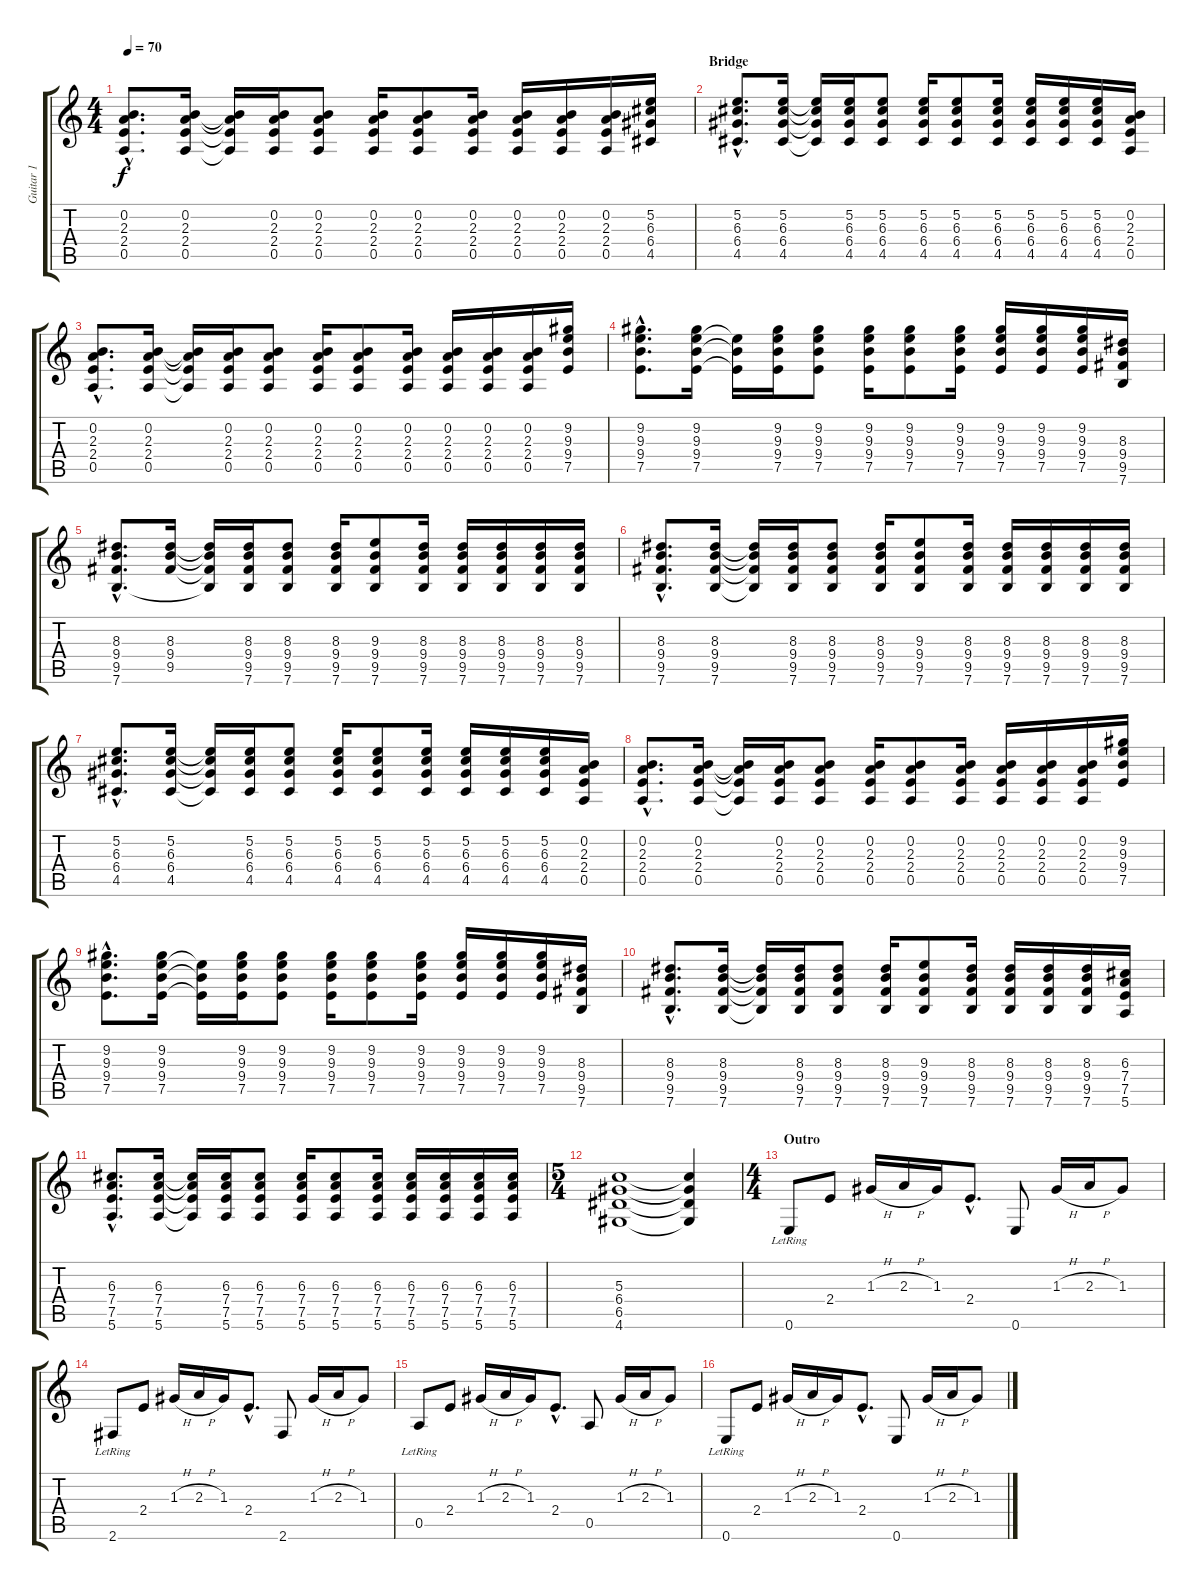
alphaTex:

\track ("Guitar 1" "Guitar 1") {instrument electricguitarjazz}
\staff {score tabs}
\tuning (E4 B3 G3 D3 A2 E2) {hide}
\ts (4 4)
\tempo 70
\clef g2
\ks c
(0.2{hac} 2.3{hac} 2.4{hac} 0.5{hac}).8{d dy f} (0.2 2.3 2.4 0.5).16 (0.2{t} 2.3{t} 2.4{t} 0.5{t}).16 (0.2 2.3 2.4 0.5).16 (0.2 2.3 2.4 0.5).8 (0.2 2.3 2.4 0.5).16 (0.2 2.3 2.4 0.5).8 (0.2 2.3 2.4 0.5).16 (0.2 2.3 2.4 0.5).16 (0.2 2.3 2.4 0.5).16 (0.2 2.3 2.4 0.5).16 (5.2 6.3 6.4 4.5).16 |
\section ("" "Bridge")
(5.2{hac} 6.3{hac} 6.4{hac} 4.5{hac}).8{d} (5.2 6.3 6.4 4.5).16 (5.2{t} 6.3{t} 6.4{t} 4.5{t}).16 (5.2 6.3 6.4 4.5).16 (5.2 6.3 6.4 4.5).8 (5.2 6.3 6.4 4.5).16 (5.2 6.3 6.4 4.5).8 (5.2 6.3 6.4 4.5).16 (5.2 6.3 6.4 4.5).16 (5.2 6.3 6.4 4.5).16 (5.2 6.3 6.4 4.5).16 (0.2 2.3 2.4 0.5).16 |
(0.2{hac} 2.3{hac} 2.4{hac} 0.5{hac}).8{d} (0.2 2.3 2.4 0.5).16 (0.2{t} 2.3{t} 2.4{t} 0.5{t}).16 (0.2 2.3 2.4 0.5).16 (0.2 2.3 2.4 0.5).8 (0.2 2.3 2.4 0.5).16 (0.2 2.3 2.4 0.5).8 (0.2 2.3 2.4 0.5).16 (0.2 2.3 2.4 0.5).16 (0.2 2.3 2.4 0.5).16 (0.2 2.3 2.4 0.5).16 (9.2 9.3 9.4 7.5).16 |
(9.2{hac} 9.3{hac} 9.4{hac} 7.5{hac}).8{d} (9.2 9.3 9.4 7.5).16 (9.3{t} 9.4{t} 7.5{t}).16 (9.2 9.3 9.4 7.5).16 (9.2 9.3 9.4 7.5).8 (9.2 9.3 9.4 7.5).16 (9.2 9.3 9.4 7.5).8 (9.2 9.3 9.4 7.5).16 (9.2 9.3 9.4 7.5).16 (9.2 9.3 9.4 7.5).16 (9.2 9.3 9.4 7.5).16 (8.3 9.4 9.5 7.6).16 |
(8.3{hac} 9.4{hac} 9.5{hac} 7.6{hac}).8{d} (8.3 9.4 9.5).16 (8.3{t} 9.4{t} 9.5{t} 7.6{t}).16 (8.3 9.4 9.5 7.6).16 (8.3 9.4 9.5 7.6).8 (8.3 9.4 9.5 7.6).16 (9.3 9.4 9.5 7.6).8 (8.3 9.4 9.5 7.6).16 (8.3 9.4 9.5 7.6).16 (8.3 9.4 9.5 7.6).16 (8.3 9.4 9.5 7.6).16 (8.3 9.4 9.5 7.6).16 |
(8.3{hac} 9.4{hac} 9.5{hac} 7.6{hac}).8{d} (8.3 9.4 9.5 7.6).16 (8.3{t} 9.4{t} 9.5{t} 7.6{t}).16 (8.3 9.4 9.5 7.6).16 (8.3 9.4 9.5 7.6).8 (8.3 9.4 9.5 7.6).16 (9.3 9.4 9.5 7.6).8 (8.3 9.4 9.5 7.6).16 (8.3 9.4 9.5 7.6).16 (8.3 9.4 9.5 7.6).16 (8.3 9.4 9.5 7.6).16 (8.3 9.4 9.5 7.6).16 |
(5.2{hac} 6.3{hac} 6.4{hac} 4.5{hac}).8{d} (5.2 6.3 6.4 4.5).16 (5.2{t} 6.3{t} 6.4{t} 4.5{t}).16 (5.2 6.3 6.4 4.5).16 (5.2 6.3 6.4 4.5).8 (5.2 6.3 6.4 4.5).16 (5.2 6.3 6.4 4.5).8 (5.2 6.3 6.4 4.5).16 (5.2 6.3 6.4 4.5).16 (5.2 6.3 6.4 4.5).16 (5.2 6.3 6.4 4.5).16 (0.2 2.3 2.4 0.5).16 |
(0.2{hac} 2.3{hac} 2.4{hac} 0.5{hac}).8{d} (0.2 2.3 2.4 0.5).16 (0.2{t} 2.3{t} 2.4{t} 0.5{t}).16 (0.2 2.3 2.4 0.5).16 (0.2 2.3 2.4 0.5).8 (0.2 2.3 2.4 0.5).16 (0.2 2.3 2.4 0.5).8 (0.2 2.3 2.4 0.5).16 (0.2 2.3 2.4 0.5).16 (0.2 2.3 2.4 0.5).16 (0.2 2.3 2.4 0.5).16 (9.2 9.3 9.4 7.5).16 |
(9.2{hac} 9.3{hac} 9.4{hac} 7.5{hac}).8{d} (9.2 9.3 9.4 7.5).16 (9.3{t} 9.4{t} 7.5{t}).16 (9.2 9.3 9.4 7.5).16 (9.2 9.3 9.4 7.5).8 (9.2 9.3 9.4 7.5).16 (9.2 9.3 9.4 7.5).8 (9.2 9.3 9.4 7.5).16 (9.2 9.3 9.4 7.5).16 (9.2 9.3 9.4 7.5).16 (9.2 9.3 9.4 7.5).16 (8.3 9.4 9.5 7.6).16 |
(8.3{hac} 9.4{hac} 9.5{hac} 7.6{hac}).8{d} (8.3 9.4 9.5 7.6).16 (8.3{t} 9.4{t} 9.5{t} 7.6{t}).16 (8.3 9.4 9.5 7.6).16 (8.3 9.4 9.5 7.6).8 (8.3 9.4 9.5 7.6).16 (9.3 9.4 9.5 7.6).8 (8.3 9.4 9.5 7.6).16 (8.3 9.4 9.5 7.6).16 (8.3 9.4 9.5 7.6).16 (8.3 9.4 9.5 7.6).16 (6.3 7.4 7.5 5.6).16 |
(6.3{hac} 7.4{hac} 7.5{hac} 5.6{hac}).8{d} (6.3 7.4 7.5 5.6).16 (6.3{t} 7.4{t} 7.5{t} 5.6{t}).16 (6.3 7.4 7.5 5.6).16 (6.3 7.4 7.5 5.6).8 (6.3 7.4 7.5 5.6).16 (6.3 7.4 7.5 5.6).8 (6.3 7.4 7.5 5.6).16 (6.3 7.4 7.5 5.6).16 (6.3 7.4 7.5 5.6).16 (6.3 7.4 7.5 5.6).16 (6.3 7.4 7.5 5.6).16 |
\ts (5 4)
(5.3 6.4 6.5 4.6).1 (5.3{t} 6.4{t} 6.5{t} 4.6{t}).4 |
\ts (4 4)
\section ("" "Outro")
0.6{lr}.8 2.4.8 1.3{h}.16 2.3{h}.16 1.3.16 2.4{hac}.8{d} 0.6.8 1.3{h}.16 2.3{h}.16 1.3.8 |
2.6{lr}.8 2.4.8 1.3{h}.16 2.3{h}.16 1.3.16 2.4{hac}.8{d} 2.6.8 1.3{h}.16 2.3{h}.16 1.3.8 |
0.5{lr}.8 2.4.8 1.3{h}.16 2.3{h}.16 1.3.16 2.4{hac}.8{d} 0.5.8 1.3{h}.16 2.3{h}.16 1.3.8 |
0.6{lr}.8 2.4.8 1.3{h}.16 2.3{h}.16 1.3.16 2.4{hac}.8{d} 0.6.8 1.3{h}.16 2.3{h}.16 1.3.8
